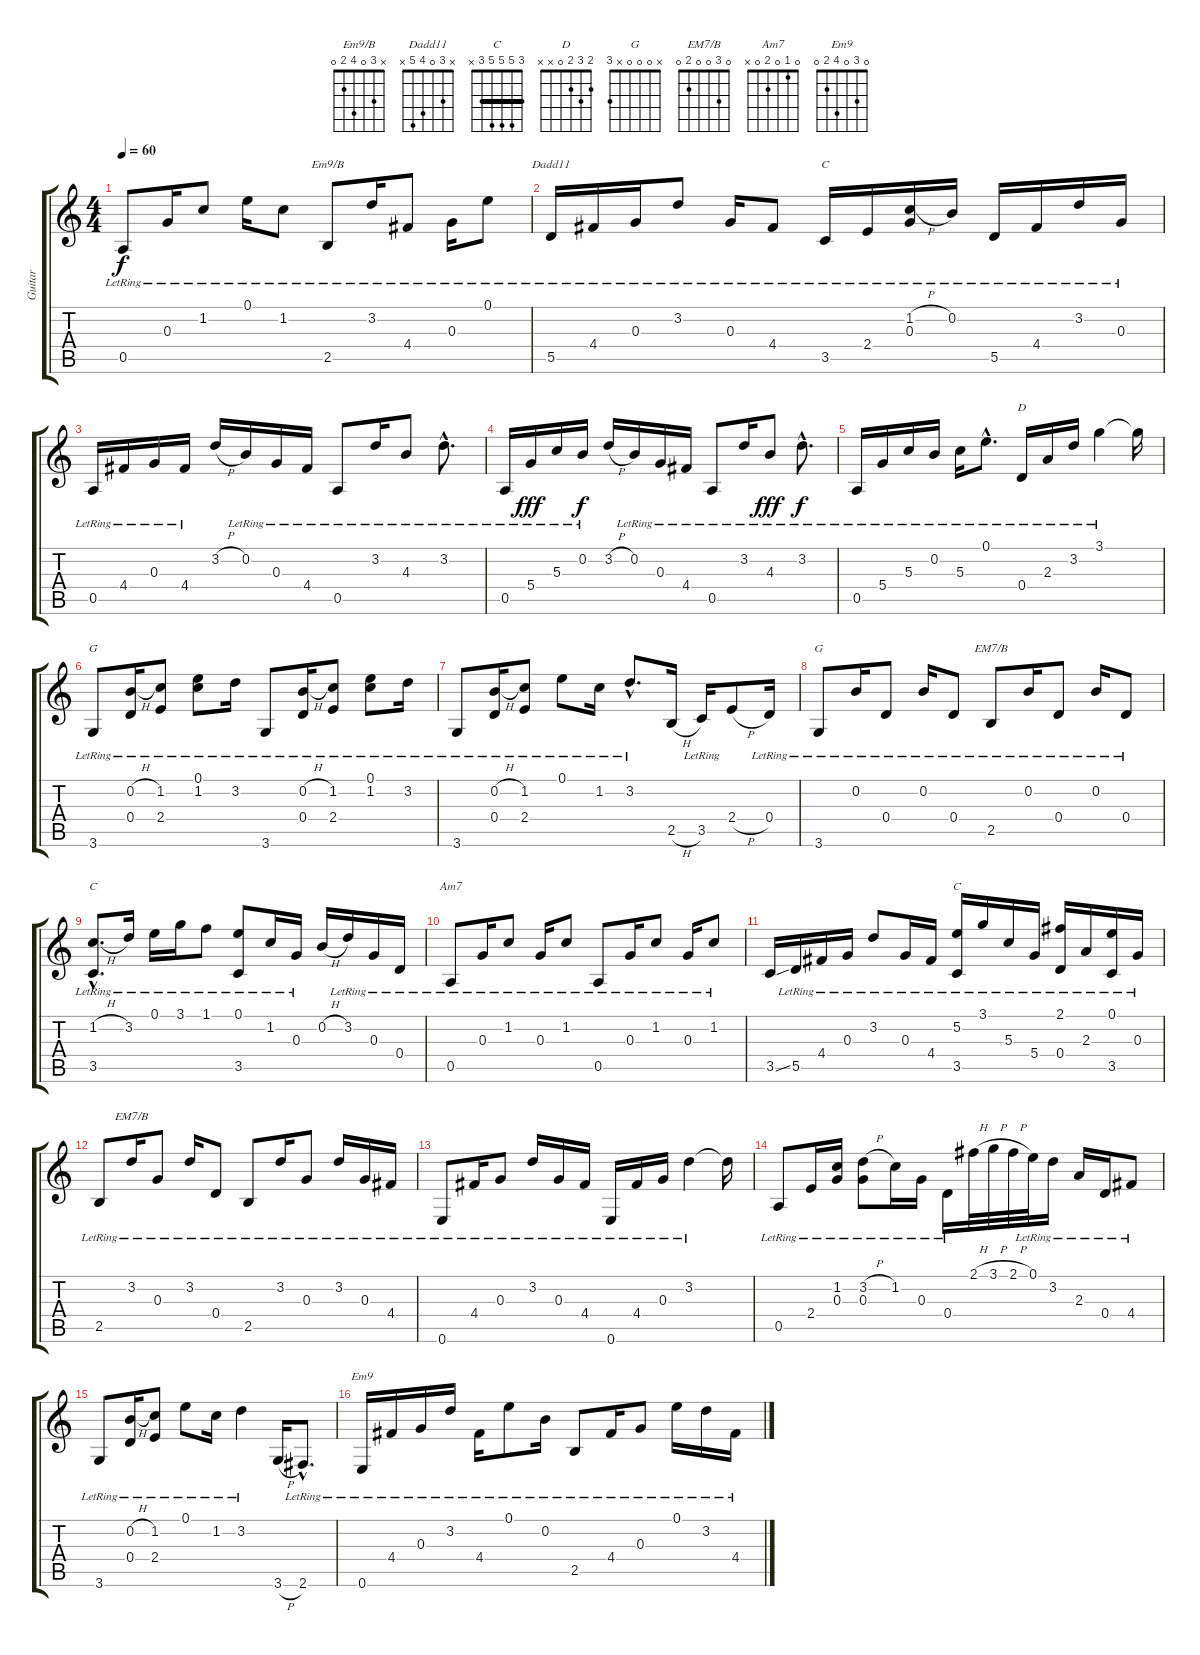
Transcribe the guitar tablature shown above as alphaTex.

\track ("Guitar" "Guitar") {instrument acousticguitarsteel}
\staff {score tabs}
\tuning (E4 B3 G3 D3 A2 E2) {hide}
\chord ("Em9/B" x 3 0 4 2 0)
\chord ("Dadd11" x 3 0 4 5 x)
\chord ("C" 0 1 0 2 3 x)
\chord ("D" 2 3 2 0 x x)
\chord ("G" 0 1 0 2 x 3)
\chord ("G" x 0 0 0 x 3)
\chord ("EM7/B" x 0 0 0 2 0)
\chord ("C" 0 1 0 0 3 x)
\chord ("Am7" 0 1 0 2 0 x)
\chord ("C" 3 5 5 5 3 x) {barre 3}
\chord ("EM7/B" 0 3 0 0 2 0)
\chord ("Em9" 0 3 0 4 2 0)
\ts (4 4)
\tempo 60
\clef g2
\ks c
0.5{lr}.8{dy f} 0.3{lr}.16 1.2{lr}.8 0.1{lr}.16 1.2{lr}.8 2.5{lr}.8{ch "Em9/B"} 3.2{lr}.16 4.4{lr}.8 0.3{lr}.16 0.1{lr}.8 |
5.5{lr}.16{ch "Dadd11"} 4.4{lr}.16 0.3{lr}.16 3.2{lr}.8 0.3{lr}.16 4.4{lr}.8 3.5{lr}.16{ch "C"} 2.4{lr}.16 (1.2{h} 0.3{lr}).16 0.2{lr}.16 5.5{lr}.16 4.4{lr}.16 3.2{lr}.16 0.3{lr}.16 |
0.5{lr}.16 4.4{lr}.16 0.3{lr}.16 4.4{lr}.16 3.2{h}.16 0.2{lr}.16 0.3{lr}.16 4.4{lr}.16 0.5{lr}.8 3.2{lr}.16 4.3{lr}.8 3.2{hac lr}.8{d} |
0.5{lr}.16 5.4{lr}.16{dy fff} 5.3{lr}.16 0.2{lr}.16{dy f} 3.2{h}.16 0.2{lr}.16 0.3{lr}.16 4.4{lr}.16 0.5{lr}.8 3.2{lr}.16 4.3{lr}.8{dy fff} 3.2{hac lr}.8{d dy f} |
0.5{lr}.16 5.4{lr}.16 5.3{lr}.16 0.2{lr}.16 5.3{lr}.16 0.1{hac lr}.8{d} 0.4{lr}.16{ch "D"} 2.3{lr}.16 3.2{lr}.16 3.1{lr}.4 3.1{t}.16 |
3.6{lr}.8{ch "G"} (0.2{h} 0.4{lr}).16 (1.2{lr} 2.4{lr}).8 (0.1{lr} 1.2{lr}).8 3.2{lr}.16 3.6{lr}.8 (0.2{h} 0.4{lr}).16 (1.2{lr} 2.4{lr}).8 (0.1{lr} 1.2{lr}).8 3.2{lr}.16 |
3.6{lr}.8 (0.2{h} 0.4{lr}).16 (1.2{lr} 2.4{lr}).8 0.1{lr}.8 1.2{lr}.16 3.2{hac lr}.8{d} 2.5{h}.16 3.5{lr}.16 2.4{h}.8 0.4{lr}.16 |
3.6{lr}.8{ch "G"} 0.2{lr}.16 0.4{lr}.8 0.2{lr}.16 0.4{lr}.8 2.5{lr}.8{ch "EM7/B"} 0.2{lr}.16 0.4{lr}.8 0.2{lr}.16 0.4{lr}.8 |
(1.2{h hac} 3.5{hac lr}).8{d ch "C"} 3.2{lr}.16 0.1{lr}.16 3.1{lr}.16 1.1{lr}.8 (0.1{lr} 3.5{lr}).8 1.2{lr}.16 0.3{lr}.16 0.2{h}.16 3.2{lr}.16 0.3{lr}.16 0.4{lr}.16 |
0.5{lr}.8{ch "Am7"} 0.3{lr}.16 1.2{lr}.8 0.3{lr}.16 1.2{lr}.8 0.5{lr}.8 0.3{lr}.16 1.2{lr}.8 0.3{lr}.16 1.2{lr}.8 |
3.5{ss}.16 5.5{lr}.16 4.4{lr}.16 0.3{lr}.16 3.2{lr}.8 0.3{lr}.16 4.4{lr}.16 (5.2{lr} 3.5{lr}).16{ch "C"} 3.1{lr}.16 5.3{lr}.16 5.4{lr}.16 (2.1{lr} 0.4{lr}).16 2.3{lr}.16 (0.1{lr} 3.5{lr}).16 0.3{lr}.16 |
2.5{lr}.8 3.2{lr}.16{ch "EM7/B"} 0.3{lr}.8 3.2{lr}.16 0.4{lr}.8 2.5{lr}.8 3.2{lr}.16 0.3{lr}.8 3.2{lr}.16 0.3{lr}.16 4.4{lr}.16 |
0.6{lr}.8 4.4{lr}.16 0.3{lr}.8 3.2{lr}.16 0.3{lr}.16 4.4{lr}.16 0.6{lr}.16 4.4{lr}.16 0.3{lr}.16 3.2{lr}.4 3.2{t}.16 |
0.5{lr}.8 2.4{lr}.16 (1.2{lr} 0.3{lr}).16 (3.2{h} 0.3{lr}).8 1.2{lr}.16 0.3{lr}.16 0.4{lr}.16 2.1{h}.32 3.1{h}.32 2.1{h}.32 0.1{lr}.32 3.2{lr}.16 2.3{lr}.16 0.4{lr}.16 4.4{lr}.8 |
3.6{lr}.8 (0.2{h} 0.4{lr}).16 (1.2{lr} 2.4{lr}).8 0.1{lr}.8 1.2{lr}.16 3.2{lr}.4 3.6{h}.16 2.6{hac lr}.8{d} |
0.6{lr}.16{ch "Em9"} 4.4{lr}.16 0.3{lr}.16 3.2{lr}.16 4.4{lr}.16 0.1{lr}.8 0.2{lr}.16 2.5{lr}.8 4.4{lr}.16 0.3{lr}.8 0.1{lr}.16 3.2{lr}.16 4.4{lr}.16
